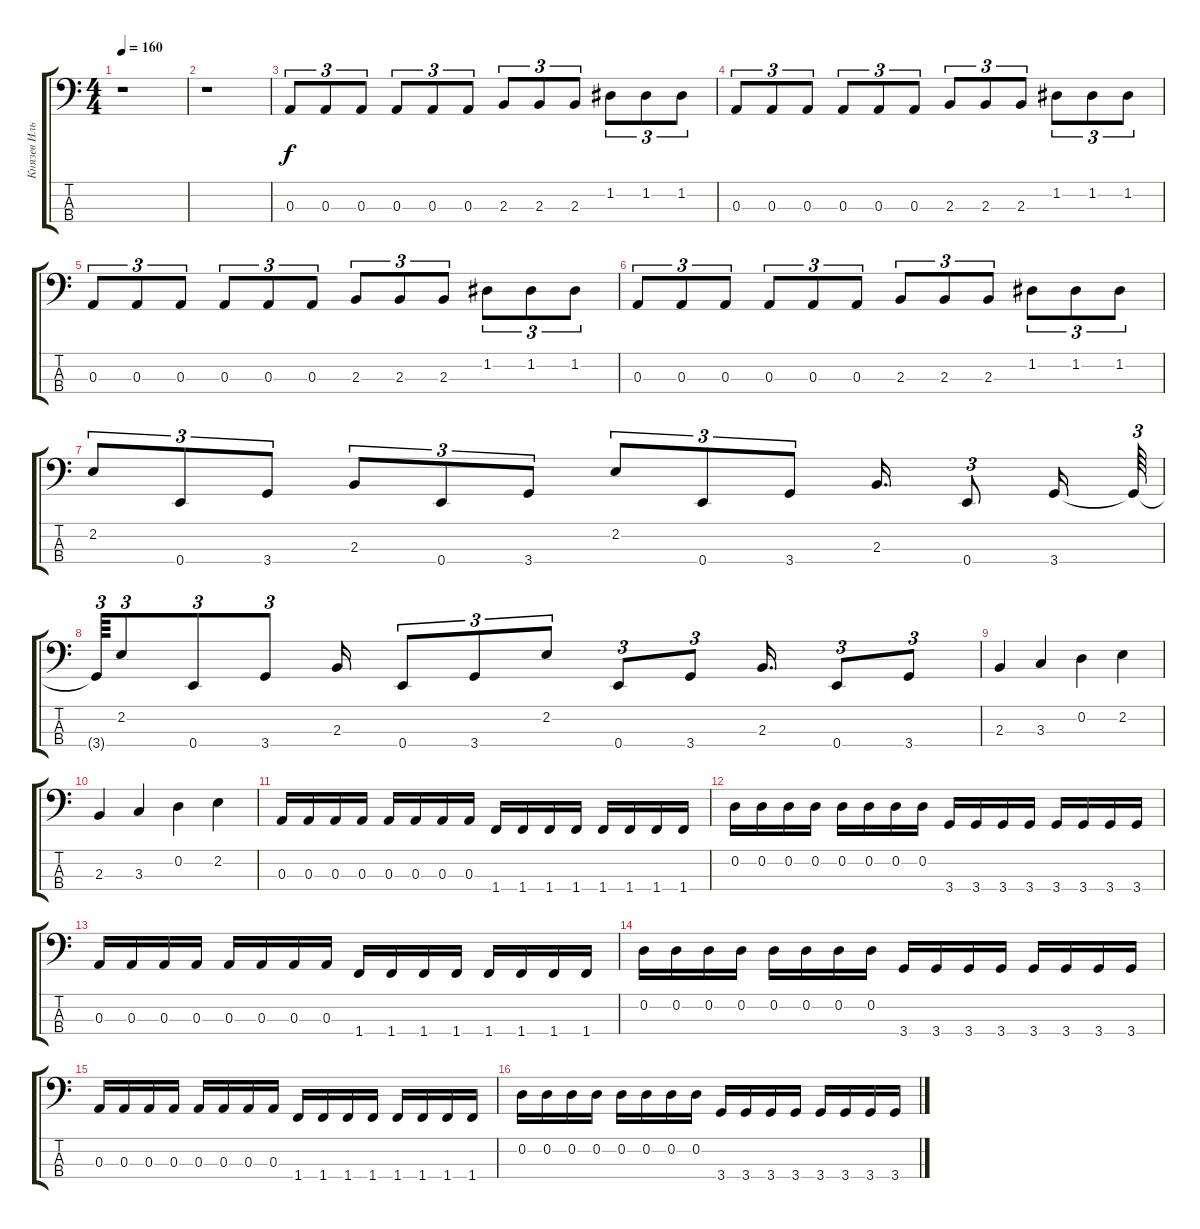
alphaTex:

\track ("Князев Илья" "Князев Иль") {instrument electricbasspick}
\staff {score tabs}
\tuning (G2 D2 A1 E1) {hide}
\ts (4 4)
\tempo 160
\clef f4
\ks c
r.1{dy f} |
r.1 |
0.3.8{tu (3 2)} 0.3.8{tu (3 2)} 0.3.8{tu (3 2)} 0.3.8{tu (3 2)} 0.3.8{tu (3 2)} 0.3.8{tu (3 2)} 2.3.8{tu (3 2)} 2.3.8{tu (3 2)} 2.3.8{tu (3 2)} 1.2.8{tu (3 2)} 1.2.8{tu (3 2)} 1.2.8{tu (3 2)} |
0.3.8{tu (3 2)} 0.3.8{tu (3 2)} 0.3.8{tu (3 2)} 0.3.8{tu (3 2)} 0.3.8{tu (3 2)} 0.3.8{tu (3 2)} 2.3.8{tu (3 2)} 2.3.8{tu (3 2)} 2.3.8{tu (3 2)} 1.2.8{tu (3 2)} 1.2.8{tu (3 2)} 1.2.8{tu (3 2)} |
0.3.8{tu (3 2)} 0.3.8{tu (3 2)} 0.3.8{tu (3 2)} 0.3.8{tu (3 2)} 0.3.8{tu (3 2)} 0.3.8{tu (3 2)} 2.3.8{tu (3 2)} 2.3.8{tu (3 2)} 2.3.8{tu (3 2)} 1.2.8{tu (3 2)} 1.2.8{tu (3 2)} 1.2.8{tu (3 2)} |
0.3.8{tu (3 2)} 0.3.8{tu (3 2)} 0.3.8{tu (3 2)} 0.3.8{tu (3 2)} 0.3.8{tu (3 2)} 0.3.8{tu (3 2)} 2.3.8{tu (3 2)} 2.3.8{tu (3 2)} 2.3.8{tu (3 2)} 1.2.8{tu (3 2)} 1.2.8{tu (3 2)} 1.2.8{tu (3 2)} |
2.2.8{tu (3 2)} 0.4.8{tu (3 2)} 3.4.8{tu (3 2)} 2.3.8{tu (3 2)} 0.4.8{tu (3 2)} 3.4.8{tu (3 2)} 2.2.8{tu (3 2)} 0.4.8{tu (3 2)} 3.4.8{tu (3 2)} 2.3.16{d} 0.4.8{tu (3 2)} 3.4.16 3.4{t}.64{tu (3 2)} |
3.4{t}.64{tu (3 2)} 2.2.8{tu (3 2)} 0.4.8{tu (3 2)} 3.4.8{tu (3 2)} 2.3.16 0.4.8{tu (3 2)} 3.4.8{tu (3 2)} 2.2.8{tu (3 2)} 0.4.8{tu (3 2)} 3.4.8{tu (3 2)} 2.3.16{d} 0.4.8{tu (3 2)} 3.4.8{tu (3 2)} |
2.3.4 3.3.4 0.2.4 2.2.4 |
2.3.4 3.3.4 0.2.4 2.2.4 |
0.3.16 0.3.16 0.3.16 0.3.16 0.3.16 0.3.16 0.3.16 0.3.16 1.4.16 1.4.16 1.4.16 1.4.16 1.4.16 1.4.16 1.4.16 1.4.16 |
0.2.16 0.2.16 0.2.16 0.2.16 0.2.16 0.2.16 0.2.16 0.2.16 3.4.16 3.4.16 3.4.16 3.4.16 3.4.16 3.4.16 3.4.16 3.4.16 |
0.3.16 0.3.16 0.3.16 0.3.16 0.3.16 0.3.16 0.3.16 0.3.16 1.4.16 1.4.16 1.4.16 1.4.16 1.4.16 1.4.16 1.4.16 1.4.16 |
0.2.16 0.2.16 0.2.16 0.2.16 0.2.16 0.2.16 0.2.16 0.2.16 3.4.16 3.4.16 3.4.16 3.4.16 3.4.16 3.4.16 3.4.16 3.4.16 |
0.3.16 0.3.16 0.3.16 0.3.16 0.3.16 0.3.16 0.3.16 0.3.16 1.4.16 1.4.16 1.4.16 1.4.16 1.4.16 1.4.16 1.4.16 1.4.16 |
0.2.16 0.2.16 0.2.16 0.2.16 0.2.16 0.2.16 0.2.16 0.2.16 3.4.16 3.4.16 3.4.16 3.4.16 3.4.16 3.4.16 3.4.16 3.4.16
